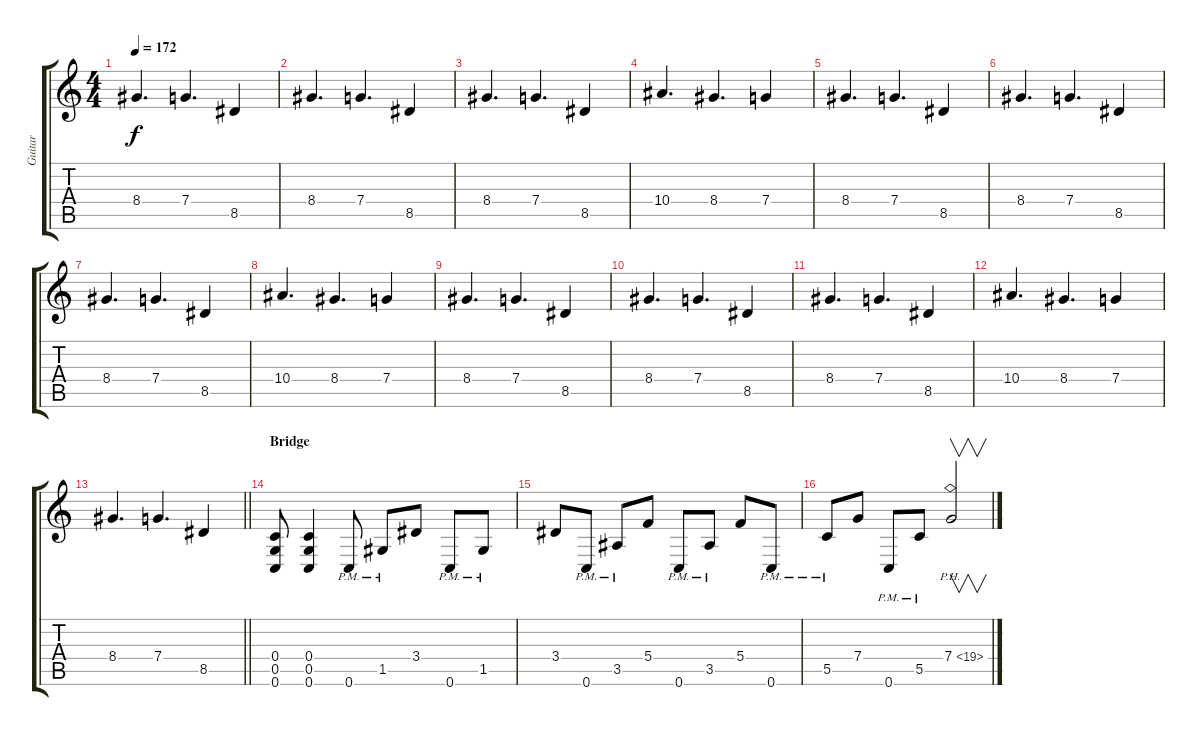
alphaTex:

\track ("Guitar" "Guitar") {instrument distortionguitar}
\staff {score tabs}
\tuning (D4 A3 F3 C3 G2 C2) {hide}
\ts (4 4)
\tempo 172
\clef g2
\ks c
8.4.4{d dy f} 7.4.4{d} 8.5.4 |
8.4.4{d} 7.4.4{d} 8.5.4 |
8.4.4{d} 7.4.4{d} 8.5.4 |
10.4.4{d} 8.4.4{d} 7.4.4 |
8.4.4{d} 7.4.4{d} 8.5.4 |
8.4.4{d} 7.4.4{d} 8.5.4 |
8.4.4{d} 7.4.4{d} 8.5.4 |
10.4.4{d} 8.4.4{d} 7.4.4 |
8.4.4{d} 7.4.4{d} 8.5.4 |
8.4.4{d} 7.4.4{d} 8.5.4 |
8.4.4{d} 7.4.4{d} 8.5.4 |
10.4.4{d} 8.4.4{d} 7.4.4 |
\barLineRight lightlight
8.4.4{d} 7.4.4{d} 8.5.4 |
\section ("" "Bridge")
(0.4 0.5 0.6).8 (0.4 0.5 0.6).4 0.6{pm}.8 1.5{pm}.8 3.4.8 0.6{pm}.8 1.5{pm}.8 |
3.4.8 0.6{pm}.8 3.5{pm}.8 5.4.8 0.6{pm}.8 3.5{pm}.8 5.4.8 0.6{pm}.8 |
5.5{pm}.8 7.4.8 0.6{pm}.8 5.5{pm}.8 7.4{ph 12}.2{v}
